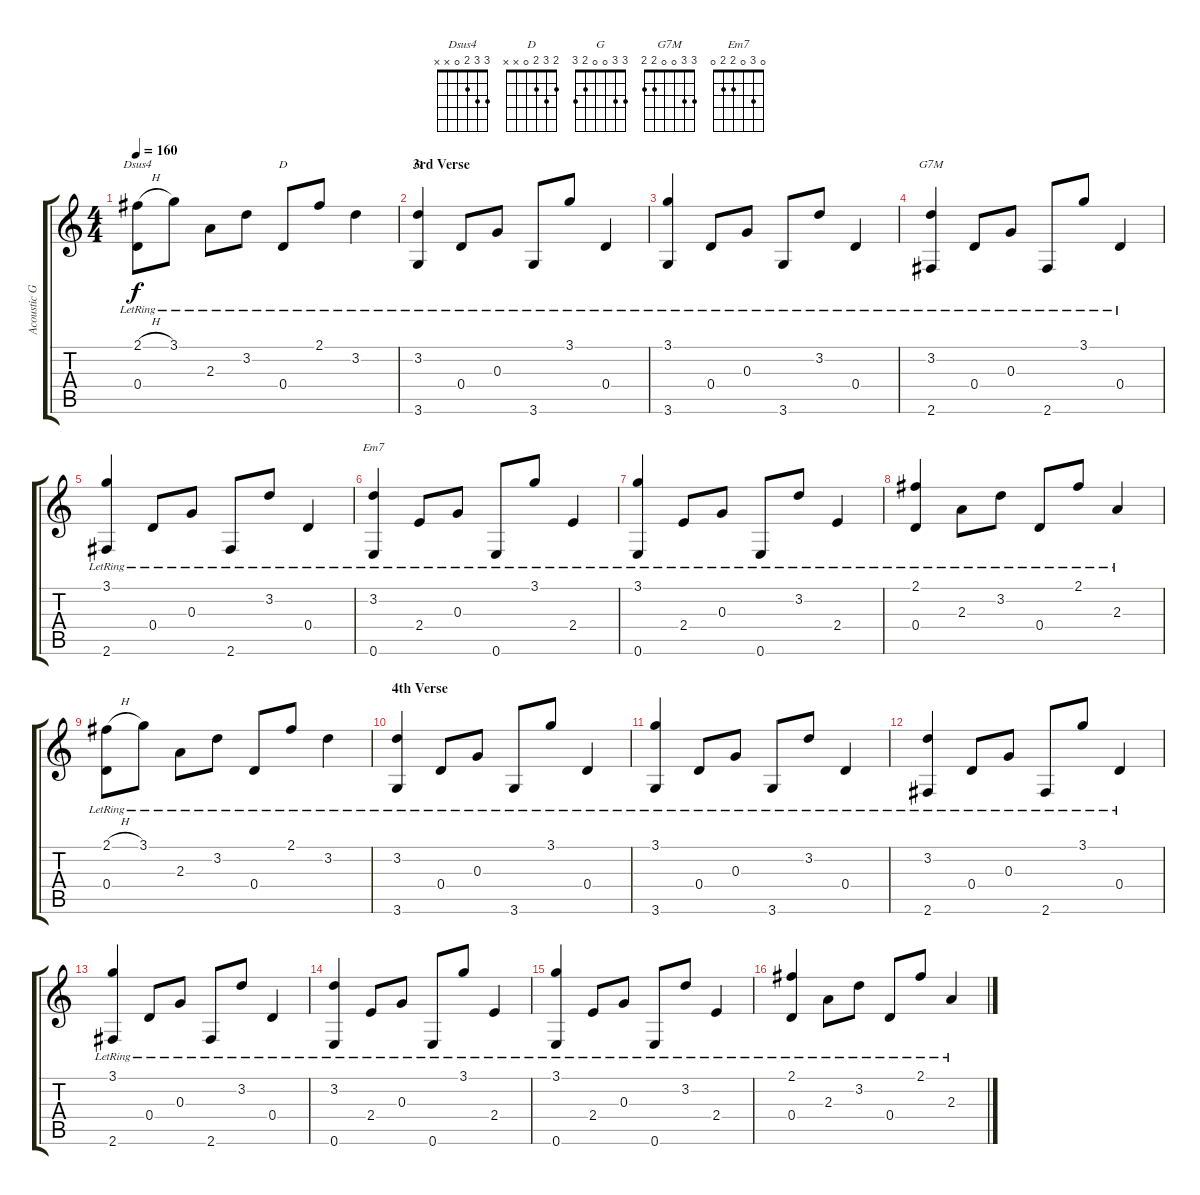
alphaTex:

\track ("Acoustic Guitar 1" "Acoustic G") {instrument acousticguitarnylon}
\staff {score tabs}
\tuning (E4 B3 G3 D3 A2 E2) {hide}
\chord ("Dsus4" 3 3 2 0 x x)
\chord ("D" 2 3 2 0 x x)
\chord ("G" 3 3 0 0 2 3)
\chord ("G7M" 3 3 0 0 2 2)
\chord ("Em7" 0 3 0 2 2 0)
\ts (4 4)
\tempo 160
\clef g2
\ks c
(2.1{h} 0.4{lr}).8{ch "Dsus4" dy f} 3.1{lr}.8 2.3{lr}.8 3.2{lr}.8 0.4{lr}.8{ch "D"} 2.1{lr}.8 3.2{lr}.4 |
\section ("" "3rd Verse")
(3.2{lr} 3.6{lr}).4{ch "G"} 0.4{lr}.8 0.3{lr}.8 3.6{lr}.8 3.1{lr}.8 0.4{lr}.4 |
(3.1{lr} 3.6{lr}).4 0.4{lr}.8 0.3{lr}.8 3.6{lr}.8 3.2{lr}.8 0.4{lr}.4 |
(3.2{lr} 2.6{lr}).4{ch "G7M"} 0.4{lr}.8 0.3{lr}.8 2.6{lr}.8 3.1{lr}.8 0.4{lr}.4 |
(3.1{lr} 2.6{lr}).4 0.4{lr}.8 0.3{lr}.8 2.6{lr}.8 3.2{lr}.8 0.4{lr}.4 |
(3.2{lr} 0.6{lr}).4{ch "Em7"} 2.4{lr}.8 0.3{lr}.8 0.6{lr}.8 3.1{lr}.8 2.4{lr}.4 |
(3.1{lr} 0.6{lr}).4 2.4{lr}.8 0.3{lr}.8 0.6{lr}.8 3.2{lr}.8 2.4{lr}.4 |
(2.1{lr} 0.4{lr}).4 2.3{lr}.8 3.2{lr}.8 0.4{lr}.8 2.1{lr}.8 2.3{lr}.4 |
(2.1{h} 0.4{lr}).8 3.1{lr}.8 2.3{lr}.8 3.2{lr}.8 0.4{lr}.8 2.1{lr}.8 3.2{lr}.4 |
\section ("" "4th Verse")
(3.2{lr} 3.6{lr}).4 0.4{lr}.8 0.3{lr}.8 3.6{lr}.8 3.1{lr}.8 0.4{lr}.4 |
(3.1{lr} 3.6{lr}).4 0.4{lr}.8 0.3{lr}.8 3.6{lr}.8 3.2{lr}.8 0.4{lr}.4 |
(3.2{lr} 2.6{lr}).4 0.4{lr}.8 0.3{lr}.8 2.6{lr}.8 3.1{lr}.8 0.4{lr}.4 |
(3.1{lr} 2.6{lr}).4 0.4{lr}.8 0.3{lr}.8 2.6{lr}.8 3.2{lr}.8 0.4{lr}.4 |
(3.2{lr} 0.6{lr}).4 2.4{lr}.8 0.3{lr}.8 0.6{lr}.8 3.1{lr}.8 2.4{lr}.4 |
(3.1{lr} 0.6{lr}).4 2.4{lr}.8 0.3{lr}.8 0.6{lr}.8 3.2{lr}.8 2.4{lr}.4 |
(2.1{lr} 0.4{lr}).4 2.3{lr}.8 3.2{lr}.8 0.4{lr}.8 2.1{lr}.8 2.3{lr}.4
